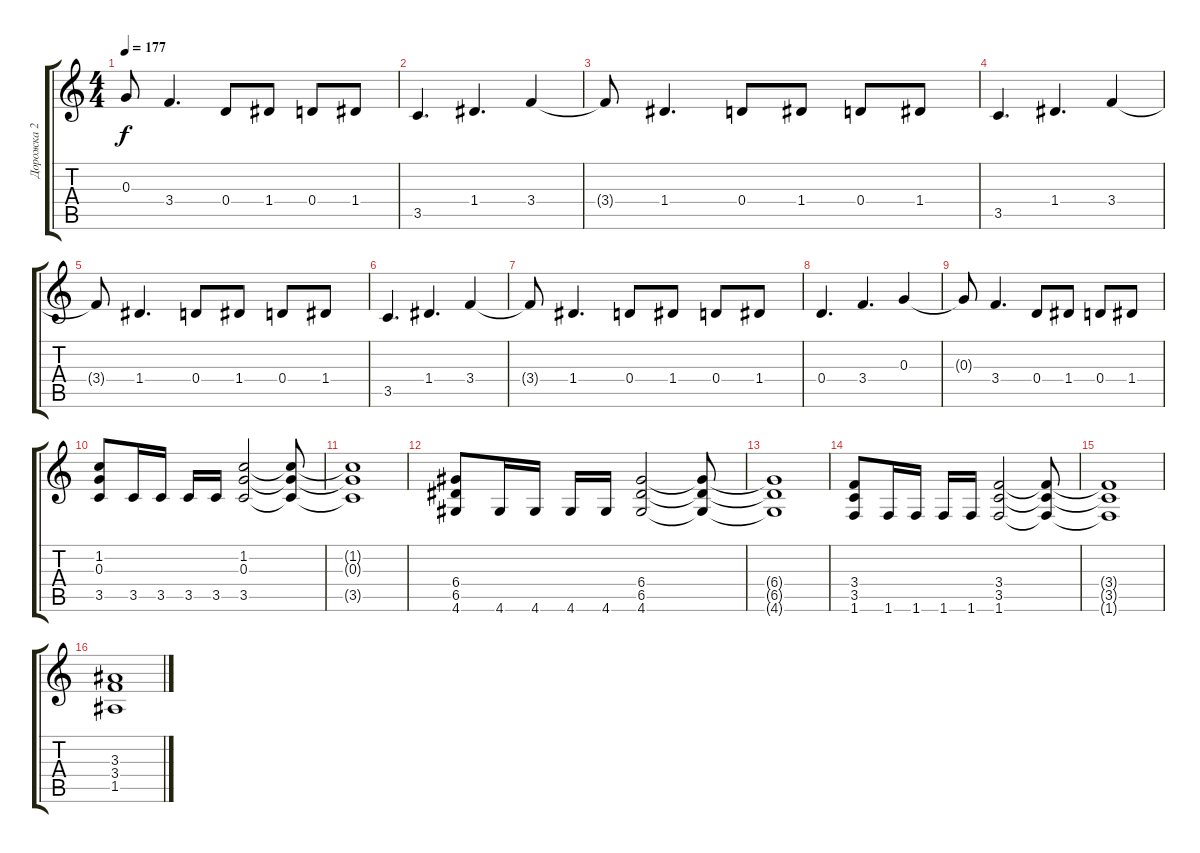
\track ("Дорожка 2" "Дорожка 2") {instrument overdrivenguitar}
\staff {score tabs}
\tuning (E4 B3 G3 D3 A2 E2) {hide}
\ts (4 4)
\tempo 177
\clef g2
\ks c
0.3{t}.8{dy f} 3.4.4{d} 0.4.8 1.4.8 0.4.8 1.4.8 |
3.5.4{d} 1.4.4{d} 3.4.4 |
3.4{t}.8 1.4.4{d} 0.4.8 1.4.8 0.4.8 1.4.8 |
3.5.4{d} 1.4.4{d} 3.4.4 |
3.4{t}.8 1.4.4{d} 0.4.8 1.4.8 0.4.8 1.4.8 |
3.5.4{d} 1.4.4{d} 3.4.4 |
3.4{t}.8 1.4.4{d} 0.4.8 1.4.8 0.4.8 1.4.8 |
0.4.4{d} 3.4.4{d} 0.3.4 |
0.3{t}.8 3.4.4{d} 0.4.8 1.4.8 0.4.8 1.4.8 |
(1.2 0.3 3.5).8 3.5.16 3.5.16 3.5.16 3.5.16 (1.2 0.3 3.5).2 (1.2{t} 0.3{t} 3.5{t}).8 |
(1.2{t} 0.3{t} 3.5{t}).1 |
(6.4 6.5 4.6).8 4.6.16 4.6.16 4.6.16 4.6.16 (6.4 6.5 4.6).2 (6.4{t} 6.5{t} 4.6{t}).8 |
(6.4{t} 6.5{t} 4.6{t}).1 |
(3.4 3.5 1.6).8 1.6.16 1.6.16 1.6.16 1.6.16 (3.4 3.5 1.6).2 (3.4{t} 3.5{t} 1.6{t}).8 |
(3.4{t} 3.5{t} 1.6{t}).1 |
(3.3 3.4 1.5).1
